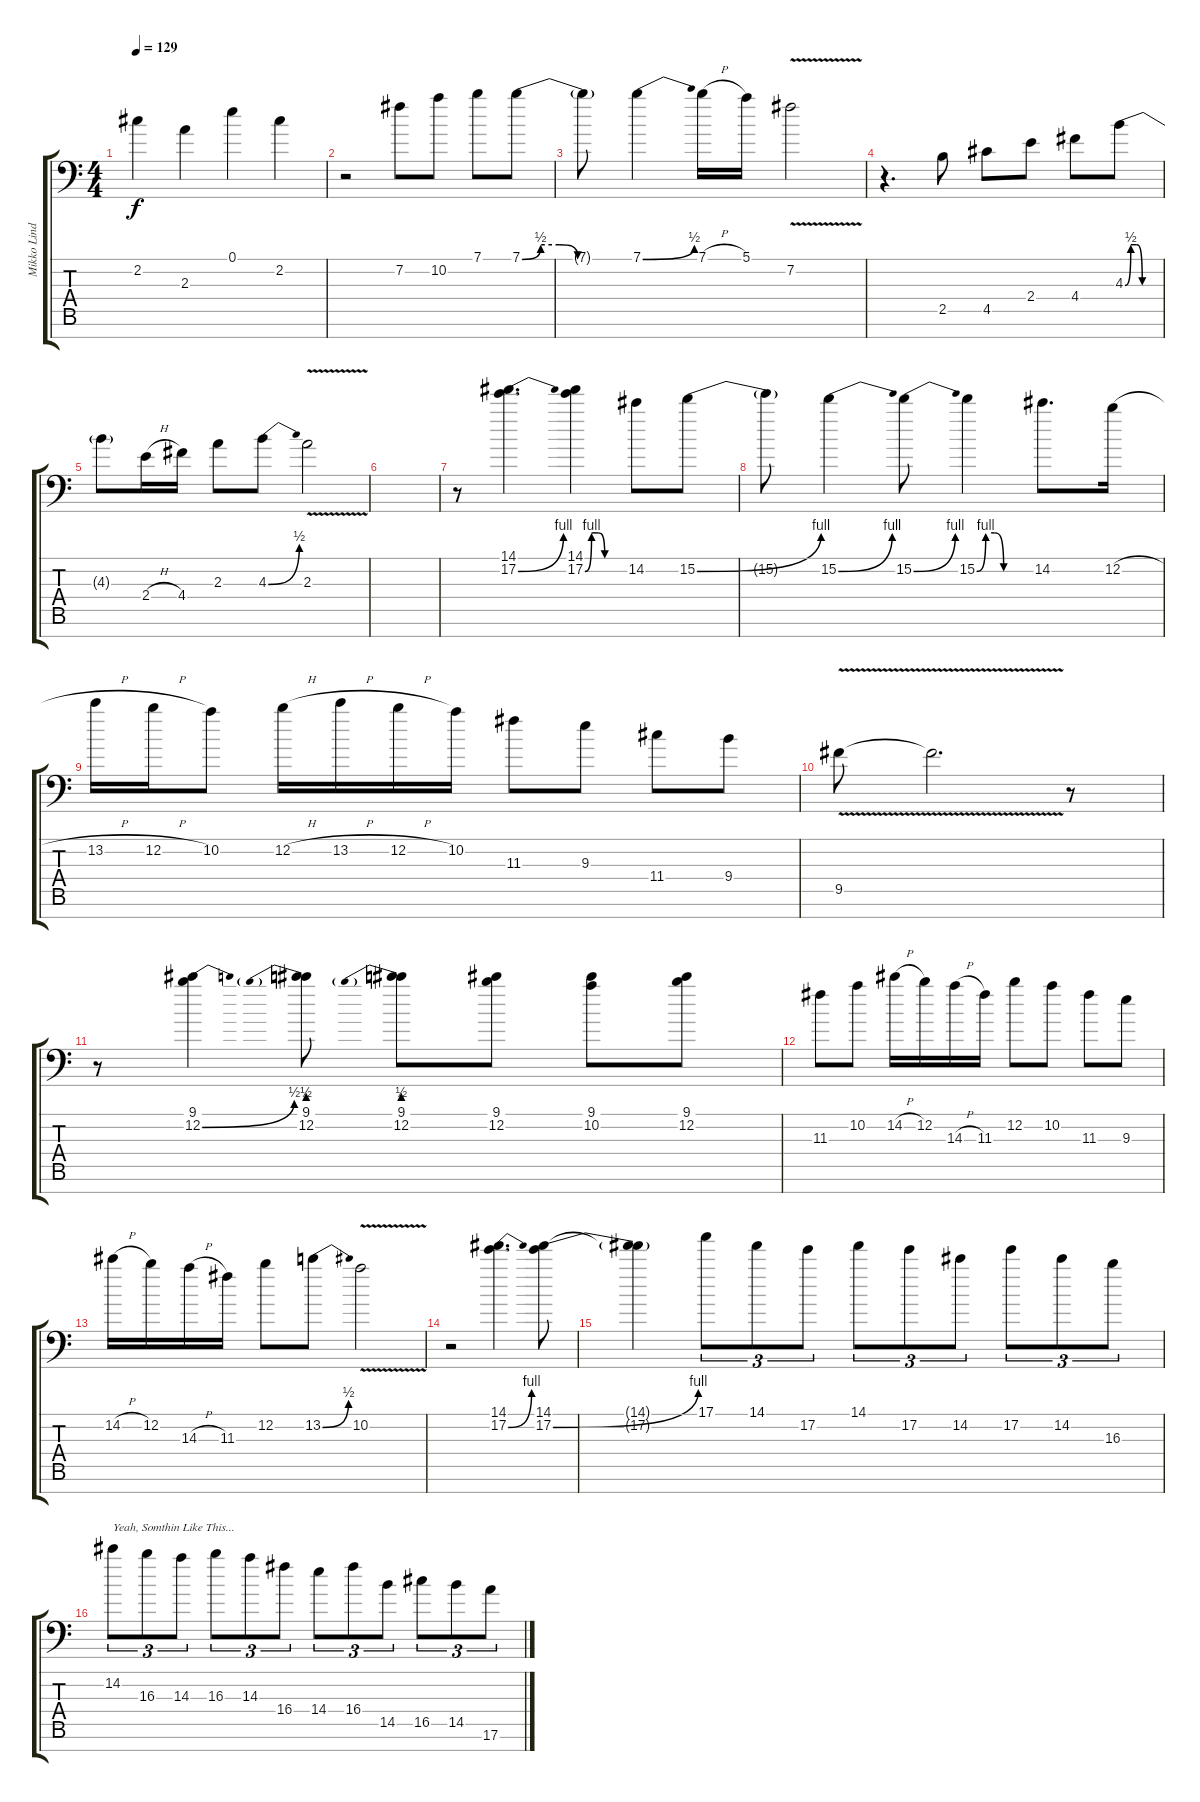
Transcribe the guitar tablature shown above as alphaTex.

\track ("Mikko Lindström" "Mikko Lind") {instrument acousticguitarsteel}
\staff {score tabs}
\tuning (E4 B3 G3 D3 A2 E2 C-1) {hide}
\ts (4 4)
\tempo 129
\clef f4
\ks c
2.2.4{dy f} 2.3.4 0.1.4 2.2.4 |
r.2{instrument distortionguitar} 7.2.8 10.2.8 7.1.8 7.1{be (custom 0 0 10 2 20 2 30 0 60 0)}.8 |
7.1{t}.8 7.1{be (bend 0 0 60 2)}.4 7.1{h}.16 5.1.16 7.2{v}.2 |
r.4{d} 2.5.8 4.5.8 2.4.8 4.4.8 4.3{be (custom 0 0 10 2 20 2 30 0 60 0)}.8 |
4.3{t}.8 2.4{h}.16 4.4.16 2.3.8 4.3{be (bend 0 0 60 2)}.8 2.3{v}.2 |
|
r.8 (14.1 17.2{be (bend 0 0 60 4)}).4{d} (14.1 17.2{be (custom 0 0 10 4 20 4 30 0 60 0)}).4 14.2.8 15.2{be (bend 0 0 60 4)}.8 |
15.2{t}.8 15.2{be (bend 0 0 60 4)}.4 15.2{be (bend 0 0 60 4)}.8 15.2{be (custom 0 0 10 4 20 4 30 0 60 0)}.4 14.2.8{d} 12.2{h}.16 |
13.2{h}.16 12.2{h}.16 10.2.8 12.2{h}.16 13.2{h}.16 12.2{h}.16 10.2.16 11.3.8 9.3.8 11.4.8 9.4.8 |
9.5{v}.8 9.5{t}.2{d} r.8 |
r.8 (9.1 12.2{be (bend 0 0 60 2)}).4 (9.1 12.2{be (prebend 0 2 60 2)}).8 (9.1 12.2{be (prebend 0 2 60 2)}).8 (9.1 12.2).8 (9.1 10.2).8 (9.1 12.2).8 |
11.3.8 10.2.8 14.2{h}.16 12.2.16 14.3{h}.16 11.3.16 12.2.8 10.2.8 11.3.8 9.3.8 |
14.2{h}.16 12.2.16 14.3{h}.16 11.3.16 12.2.8 13.2{be (bend 0 0 60 2)}.8 10.2{v}.2 |
r.2 (14.1 17.2{be (bend 0 0 60 4)}).4{d} (14.1 17.2{be (bend 0 0 60 4)}).8 |
(14.1{t} 17.2{t}).4 17.1.8{tu (3 2)} 14.1.8{tu (3 2)} 17.2.8{tu (3 2)} 14.1.8{tu (3 2)} 17.2.8{tu (3 2)} 14.2.8{tu (3 2)} 17.2.8{tu (3 2)} 14.2.8{tu (3 2)} 16.3.8{tu (3 2)} |
14.2.8{tu (3 2) txt "Yeah, Somthin Like This..."} 16.3.8{tu (3 2)} 14.3.8{tu (3 2)} 16.3.8{tu (3 2)} 14.3.8{tu (3 2)} 16.4.8{tu (3 2)} 14.4.8{tu (3 2)} 16.4.8{tu (3 2)} 14.5.8{tu (3 2)} 16.5.8{tu (3 2)} 14.5.8{tu (3 2)} 17.6.8{tu (3 2)}
